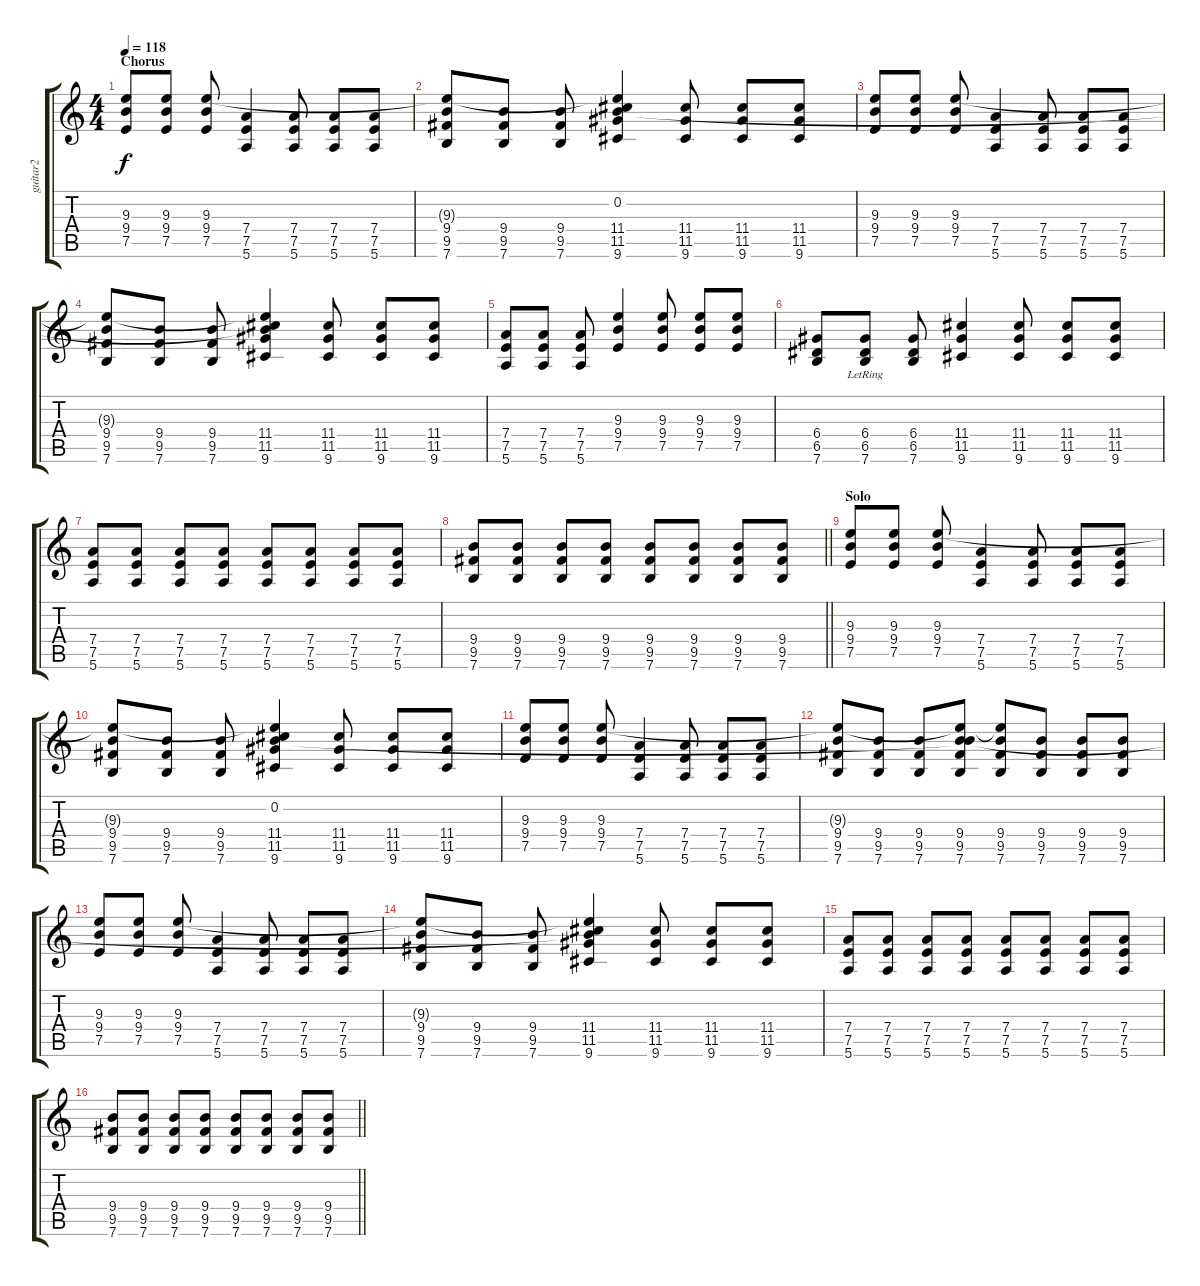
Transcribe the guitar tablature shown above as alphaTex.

\track ("guitar2" "guitar2") {instrument distortionguitar}
\staff {score tabs}
\tuning (E4 B3 G3 D3 A2 E2) {hide}
\ts (4 4)
\section ("" "Chorus")
\tempo 118
\clef g2
\ks c
(9.3 9.4 7.5).8{dy f instrument distortionguitar} (9.3 9.4 7.5).8 (9.3 9.4 7.5).8 (7.4 7.5 5.6).4 (7.4 7.5 5.6).8 (7.4 7.5 5.6).8 (7.4 7.5 5.6).8 |
(9.3{t} 9.4 9.5 7.6).8 (9.4 9.5 7.6).8 (9.4 9.5 7.6).8 (0.2 9.3{t} 11.4 11.5 9.6).4 (11.4 11.5 9.6).8 (11.4 11.5 9.6).8 (11.4 11.5 9.6).8 |
(9.3 9.4 7.5).8{instrument distortionguitar} (9.3 9.4 7.5).8 (9.3 9.4 7.5).8 (7.4 7.5 5.6).4 (7.4 7.5 5.6).8 (7.4 7.5 5.6).8 (7.4 7.5 5.6).8 |
(9.3{t} 9.4 9.5 7.6).8 (9.4 9.5 7.6).8 (9.4 9.5 7.6).8 (0.2{t} 9.3{t} 11.4 11.5 9.6).4 (11.4 11.5 9.6).8 (11.4 11.5 9.6).8 (11.4 11.5 9.6).8 |
(7.4 7.5 5.6).8{instrument distortionguitar} (7.4 7.5 5.6).8 (7.4 7.5 5.6).8 (9.3 9.4 7.5).4 (9.3 9.4 7.5).8 (9.3 9.4 7.5).8 (9.3 9.4 7.5).8 |
(6.4 6.5 7.6).8 (6.4 6.5{lr} 7.6).8 (6.4 6.5 7.6).8 (11.4 11.5 9.6).4 (11.4 11.5 9.6).8 (11.4 11.5 9.6).8 (11.4 11.5 9.6).8 |
(7.4 7.5 5.6).8 (7.4 7.5 5.6).8 (7.4 7.5 5.6).8 (7.4 7.5 5.6).8 (7.4 7.5 5.6).8 (7.4 7.5 5.6).8 (7.4 7.5 5.6).8 (7.4 7.5 5.6).8 |
\barLineRight lightlight
(9.4 9.5 7.6).8 (9.4 9.5 7.6).8 (9.4 9.5 7.6).8 (9.4 9.5 7.6).8 (9.4 9.5 7.6).8 (9.4 9.5 7.6).8 (9.4 9.5 7.6).8 (9.4 9.5 7.6).8 |
\section ("" "Solo")
(9.3 9.4 7.5).8{instrument distortionguitar} (9.3 9.4 7.5).8 (9.3 9.4 7.5).8 (7.4 7.5 5.6).4 (7.4 7.5 5.6).8 (7.4 7.5 5.6).8 (7.4 7.5 5.6).8 |
(9.3{t} 9.4 9.5 7.6).8 (9.4 9.5 7.6).8 (9.4 9.5 7.6).8 (0.2 9.3{t} 11.4 11.5 9.6).4 (11.4 11.5 9.6).8 (11.4 11.5 9.6).8 (11.4 11.5 9.6).8 |
(9.3 9.4 7.5).8{instrument distortionguitar} (9.3 9.4 7.5).8 (9.3 9.4 7.5).8 (7.4 7.5 5.6).4 (7.4 7.5 5.6).8 (7.4 7.5 5.6).8 (7.4 7.5 5.6).8 |
(9.3{t} 9.4 9.5 7.6).8 (9.4 9.5 7.6).8 (9.4 9.5 7.6).8 (0.2{t} 9.3{t} 9.4 9.5 7.6).8 (9.3{t} 9.4 9.5 7.6).8 (9.4 9.5 7.6).8 (9.4 9.5 7.6).8 (9.4 9.5 7.6).8 |
(9.3 9.4 7.5).8{instrument distortionguitar} (9.3 9.4 7.5).8 (9.3 9.4 7.5).8 (7.4 7.5 5.6).4 (7.4 7.5 5.6).8 (7.4 7.5 5.6).8 (7.4 7.5 5.6).8 |
(9.3{t} 9.4 9.5 7.6).8 (9.4 9.5 7.6).8 (9.4 9.5 7.6).8 (0.2{t} 9.3{t} 11.4 11.5 9.6).4 (11.4 11.5 9.6).8 (11.4 11.5 9.6).8 (11.4 11.5 9.6).8 |
(7.4 7.5 5.6).8 (7.4 7.5 5.6).8 (7.4 7.5 5.6).8 (7.4 7.5 5.6).8 (7.4 7.5 5.6).8 (7.4 7.5 5.6).8 (7.4 7.5 5.6).8 (7.4 7.5 5.6).8 |
\barLineRight lightlight
(9.4 9.5 7.6).8 (9.4 9.5 7.6).8 (9.4 9.5 7.6).8 (9.4 9.5 7.6).8 (9.4 9.5 7.6).8 (9.4 9.5 7.6).8 (9.4 9.5 7.6).8 (9.4 9.5 7.6).8
